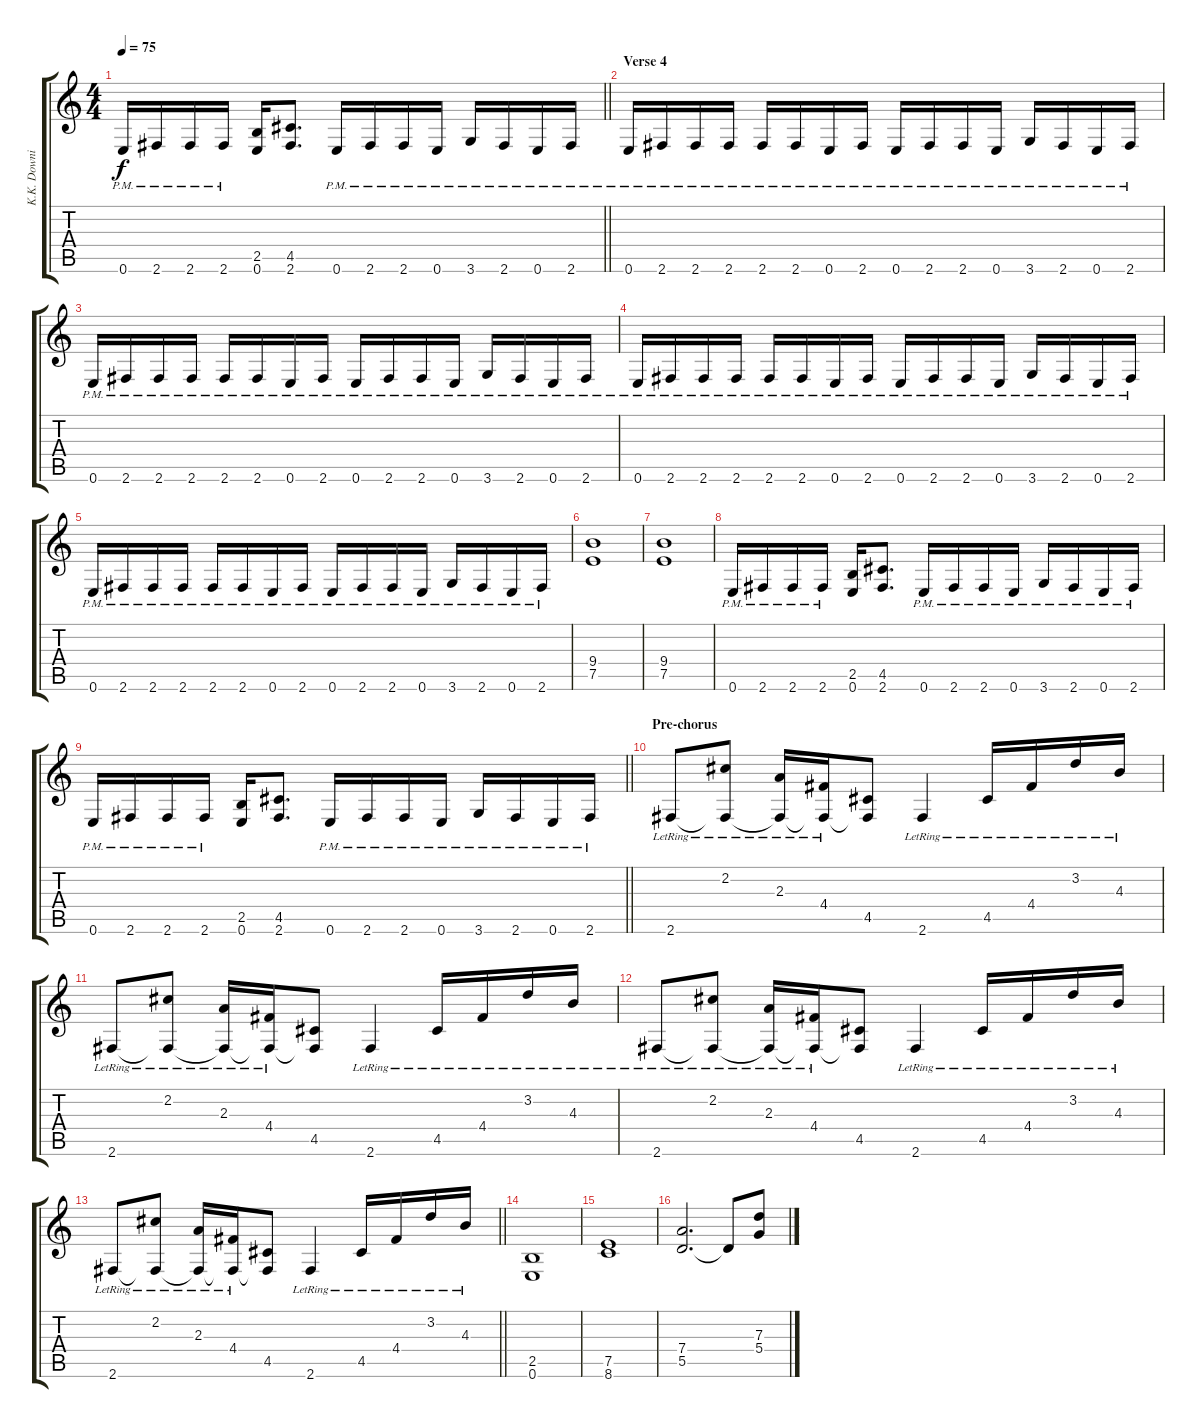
\track ("K.K. Downing" "K.K. Downi") {instrument distortionguitar}
\staff {score tabs}
\tuning (E4 B3 G3 D3 A2 E2) {hide}
\ts (4 4)
\tempo 75
\clef g2
\barLineRight lightlight
\ks c
0.6{pm}.16{dy f} 2.6{pm}.16 2.6{pm}.16 2.6{pm}.16 (2.5 0.6).16 (4.5 2.6).8{d} 0.6{pm}.16 2.6{pm}.16 2.6{pm}.16 0.6{pm}.16 3.6{pm}.16 2.6{pm}.16 0.6{pm}.16 2.6{pm}.16 |
\section ("" "Verse 4")
0.6{pm}.16 2.6{pm}.16 2.6{pm}.16 2.6{pm}.16 2.6{pm}.16 2.6{pm}.16 0.6{pm}.16 2.6{pm}.16 0.6{pm}.16 2.6{pm}.16 2.6{pm}.16 0.6{pm}.16 3.6{pm}.16 2.6{pm}.16 0.6{pm}.16 2.6{pm}.16 |
0.6{pm}.16 2.6{pm}.16 2.6{pm}.16 2.6{pm}.16 2.6{pm}.16 2.6{pm}.16 0.6{pm}.16 2.6{pm}.16 0.6{pm}.16 2.6{pm}.16 2.6{pm}.16 0.6{pm}.16 3.6{pm}.16 2.6{pm}.16 0.6{pm}.16 2.6{pm}.16 |
0.6{pm}.16 2.6{pm}.16 2.6{pm}.16 2.6{pm}.16 2.6{pm}.16 2.6{pm}.16 0.6{pm}.16 2.6{pm}.16 0.6{pm}.16 2.6{pm}.16 2.6{pm}.16 0.6{pm}.16 3.6{pm}.16 2.6{pm}.16 0.6{pm}.16 2.6{pm}.16 |
0.6{pm}.16 2.6{pm}.16 2.6{pm}.16 2.6{pm}.16 2.6{pm}.16 2.6{pm}.16 0.6{pm}.16 2.6{pm}.16 0.6{pm}.16 2.6{pm}.16 2.6{pm}.16 0.6{pm}.16 3.6{pm}.16 2.6{pm}.16 0.6{pm}.16 2.6{pm}.16 |
(9.4 7.5).1 |
(9.4 7.5).1 |
0.6{pm}.16 2.6{pm}.16 2.6{pm}.16 2.6{pm}.16 (2.5 0.6).16 (4.5 2.6).8{d} 0.6{pm}.16 2.6{pm}.16 2.6{pm}.16 0.6{pm}.16 3.6{pm}.16 2.6{pm}.16 0.6{pm}.16 2.6{pm}.16 |
\barLineRight lightlight
0.6{pm}.16 2.6{pm}.16 2.6{pm}.16 2.6{pm}.16 (2.5 0.6).16 (4.5 2.6).8{d} 0.6{pm}.16 2.6{pm}.16 2.6{pm}.16 0.6{pm}.16 3.6{pm}.16 2.6{pm}.16 0.6{pm}.16 2.6{pm}.16 |
\section ("" "Pre-chorus")
2.6{lr}.8{balance 8 instrument acousticguitarsteel} (2.2{lr} 2.6{t}).8 (2.3{lr} 2.6{t}).16 (4.4{lr} 2.6{t}).16 (4.5 2.6{t}).8 2.6{lr}.4 4.5{lr}.16 4.4{lr}.16 3.2{lr}.16 4.3{lr}.16 |
2.6{lr}.8 (2.2{lr} 2.6{t}).8 (2.3{lr} 2.6{t}).16 (4.4{lr} 2.6{t}).16 (4.5 2.6{t}).8 2.6{lr}.4 4.5{lr}.16 4.4{lr}.16 3.2{lr}.16 4.3{lr}.16 |
2.6{lr}.8 (2.2{lr} 2.6{t}).8 (2.3{lr} 2.6{t}).16 (4.4{lr} 2.6{t}).16 (4.5 2.6{t}).8 2.6{lr}.4 4.5{lr}.16 4.4{lr}.16 3.2{lr}.16 4.3{lr}.16 |
\barLineRight lightlight
2.6{lr}.8 (2.2{lr} 2.6{t}).8 (2.3{lr} 2.6{t}).16 (4.4{lr} 2.6{t}).16 (4.5 2.6{t}).8 2.6{lr}.4 4.5{lr}.16 4.4{lr}.16 3.2{lr}.16 4.3{lr}.16 |
(2.5 0.6).1{balance 4 instrument distortionguitar} |
(7.5 8.6).1 |
(7.4 5.5).2{d} 5.5{t}.8 (7.3 5.4).8
